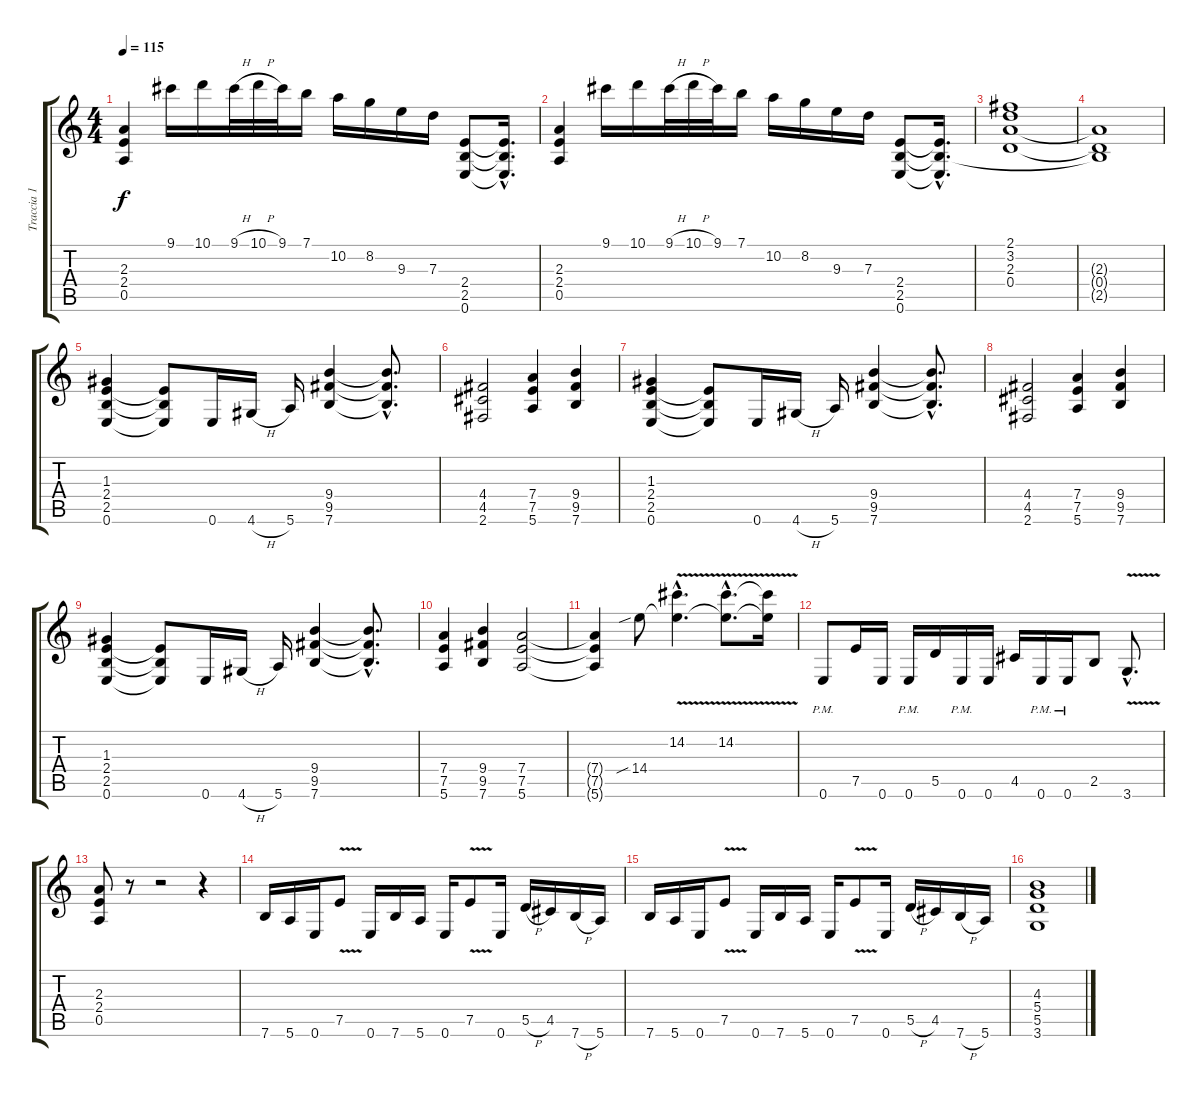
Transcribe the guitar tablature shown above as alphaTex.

\track ("Traccia 1" "Traccia 1") {instrument distortionguitar}
\staff {score tabs}
\tuning (E4 B3 G3 D3 A2 E2) {hide}
\ts (4 4)
\tempo 115
\clef g2
\ks c
(2.3 2.4 0.5).4{dy f} 9.1.16 10.1.16 9.1{h}.32 10.1{h}.32 9.1.32 7.1.16 10.2.16 8.2.16 9.3.16 7.3.16 (2.4 2.5 0.6).8 (2.4{hac t} 2.5{hac t} 0.6{hac t}).16{d} |
(2.3 2.4 0.5).4 9.1.16 10.1.16 9.1{h}.32 10.1{h}.32 9.1.32 7.1.16 10.2.16 8.2.16 9.3.16 7.3.16 (2.4 2.5 0.6).8 (2.4{hac t} 2.5{hac t} 0.6{hac t}).16{d} |
(2.1 3.2 2.3 0.4).1 |
(2.3{t} 0.4{t} 2.5{t}).1 |
(1.3 2.4 2.5 0.6).4 (2.4{t} 2.5{t} 0.6{t}).8 0.6.16 4.6{h}.16 5.6.16 (9.4 9.5 7.6).4 (9.4{hac t} 9.5{hac t} 7.6{hac t}).8{d} |
(4.4 4.5 2.6).2 (7.4 7.5 5.6).4 (9.4 9.5 7.6).4 |
(1.3 2.4 2.5 0.6).4 (2.4{t} 2.5{t} 0.6{t}).8 0.6.16 4.6{h}.16 5.6.16 (9.4 9.5 7.6).4 (9.4{hac t} 9.5{hac t} 7.6{hac t}).8{d} |
(4.4 4.5 2.6).2 (7.4 7.5 5.6).4 (9.4 9.5 7.6).4 |
(1.3 2.4 2.5 0.6).4 (2.4{t} 2.5{t} 0.6{t}).8 0.6.16 4.6{h}.16 5.6.16 (9.4 9.5 7.6).4 (9.4{hac t} 9.5{hac t} 7.6{hac t}).8{d} |
(7.4 7.5 5.6).4 (9.4 9.5 7.6).4 (7.4 7.5 5.6).2 |
(7.4{t} 7.5{t} 5.6{t}).4 14.4{sib}.8 (14.2{v hac} 14.4{hac t}).4{d} (14.2{v hac} 14.4{hac t}).8{d} (14.2{t} 14.4{t}).16 |
0.6{pm}.8 7.5.16 0.6.16 0.6{pm}.16 5.5.16 0.6{pm}.16 0.6.16 4.5.16 0.6{pm}.16 0.6{pm}.16 2.5.8 3.6{v hac}.8{d} |
(2.3 2.4 0.5).8 r.8 r.2 r.4 |
7.6.16 5.6.16 0.6.16 7.5{v}.8 0.6.16 7.6.16 5.6.16 0.6.16 7.5{v}.8 0.6.16 5.5{h}.16 4.5.16 7.6{h}.16 5.6.16 |
7.6.16 5.6.16 0.6.16 7.5{v}.8 0.6.16 7.6.16 5.6.16 0.6.16 7.5{v}.8 0.6.16 5.5{h}.16 4.5.16 7.6{h}.16 5.6.16 |
(4.3 5.4 5.5 3.6).1
